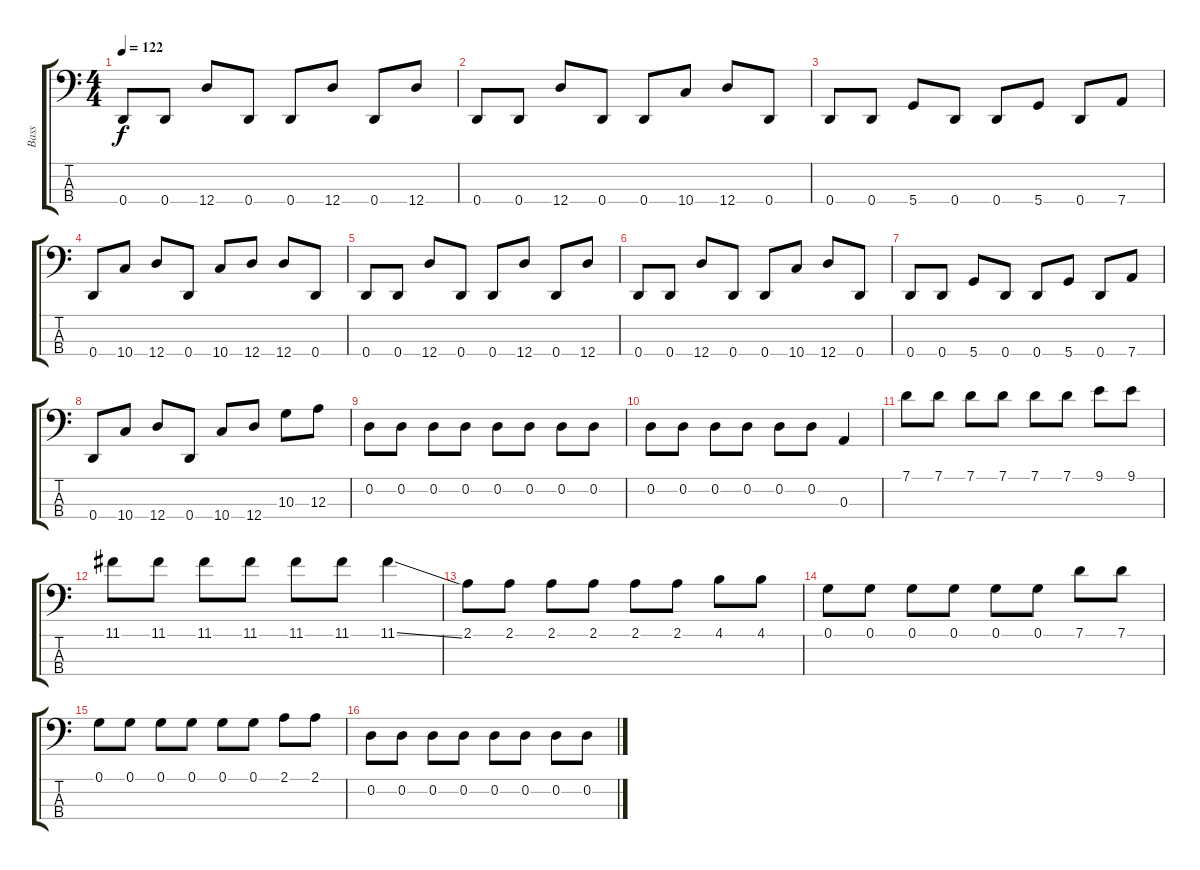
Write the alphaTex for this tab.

\track ("Bass" "Bass") {instrument electricbassfinger}
\staff {score tabs}
\tuning (G2 D2 A1 D1) {hide}
\ts (4 4)
\tempo 122
\clef f4
\ks c
0.4.8{dy f} 0.4.8 12.4.8 0.4.8 0.4.8 12.4.8 0.4.8 12.4.8 |
0.4.8 0.4.8 12.4.8 0.4.8 0.4.8 10.4.8 12.4.8 0.4.8 |
0.4.8 0.4.8 5.4.8 0.4.8 0.4.8 5.4.8 0.4.8 7.4.8 |
0.4.8 10.4.8 12.4.8 0.4.8 10.4.8 12.4.8 12.4.8 0.4.8 |
0.4.8 0.4.8 12.4.8 0.4.8 0.4.8 12.4.8 0.4.8 12.4.8 |
0.4.8 0.4.8 12.4.8 0.4.8 0.4.8 10.4.8 12.4.8 0.4.8 |
0.4.8 0.4.8 5.4.8 0.4.8 0.4.8 5.4.8 0.4.8 7.4.8 |
0.4.8 10.4.8 12.4.8 0.4.8 10.4.8 12.4.8 10.3.8 12.3.8 |
0.2.8 0.2.8 0.2.8 0.2.8 0.2.8 0.2.8 0.2.8 0.2.8 |
0.2.8 0.2.8 0.2.8 0.2.8 0.2.8 0.2.8 0.3.4 |
7.1.8 7.1.8 7.1.8 7.1.8 7.1.8 7.1.8 9.1.8 9.1.8 |
11.1.8 11.1.8 11.1.8 11.1.8 11.1.8 11.1.8 11.1{ss}.4 |
2.1.8 2.1.8 2.1.8 2.1.8 2.1.8 2.1.8 4.1.8 4.1.8 |
0.1.8 0.1.8 0.1.8 0.1.8 0.1.8 0.1.8 7.1.8 7.1.8 |
0.1.8 0.1.8 0.1.8 0.1.8 0.1.8 0.1.8 2.1.8 2.1.8 |
0.2.8 0.2.8 0.2.8 0.2.8 0.2.8 0.2.8 0.2.8 0.2.8
